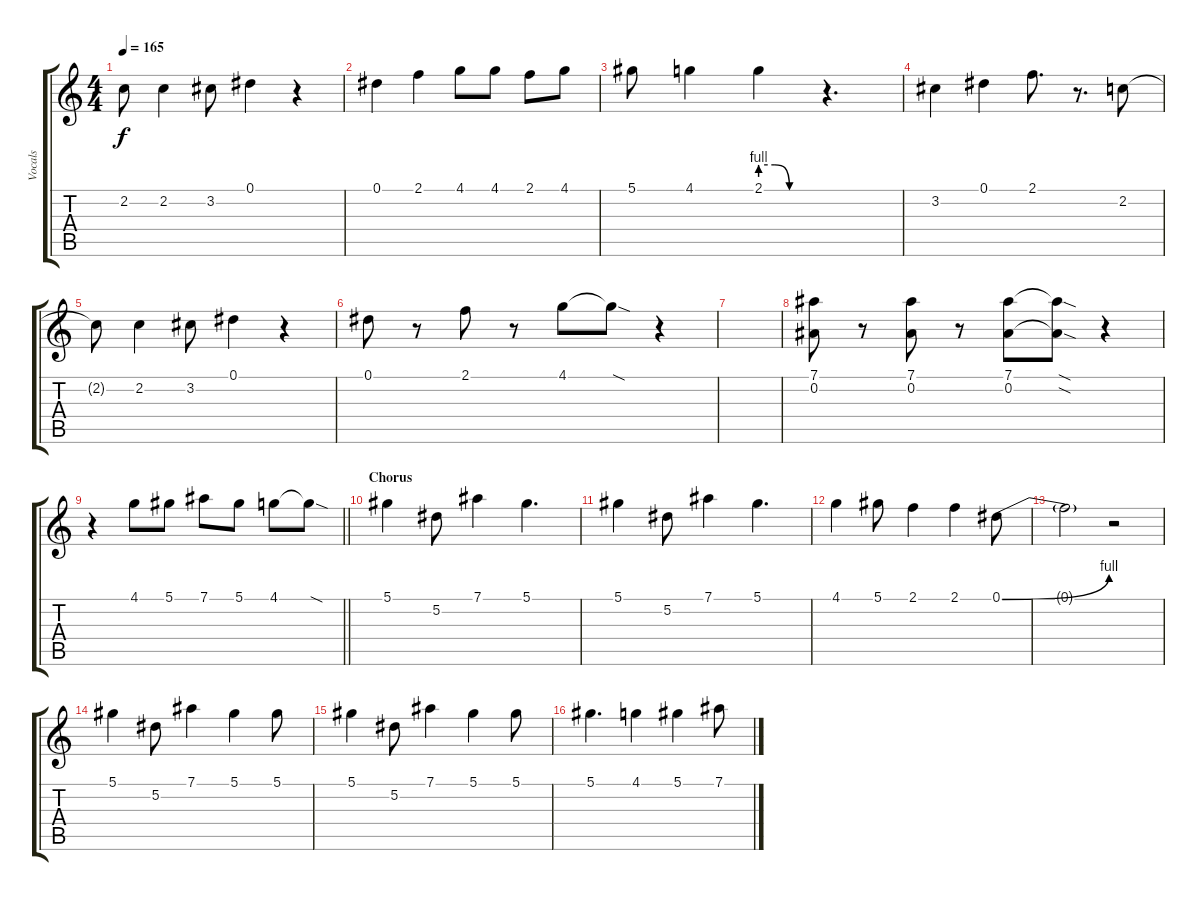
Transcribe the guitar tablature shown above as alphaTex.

\track ("Vocals" "Vocals") {instrument electricguitarclean}
\staff {score tabs}
\tuning (Eb4 Bb3 Gb3 Db3 Ab2 Eb2) {hide}
\ts (4 4)
\tempo 165
\clef g2
\ks c
2.2{t}.8{dy f} 2.2.4 3.2.8 0.1.4 r.4 |
0.1.4 2.1.4 4.1.8 4.1.8 2.1.8 4.1.8 |
5.1.8 4.1.4 2.1{be (custom 0 4 15 4 30 0 60 0)}.4 r.4{d} |
3.2.4 0.1.4 2.1.8{d} r.8{d} 2.2.8 |
2.2{t}.8 2.2.4 3.2.8 0.1.4 r.4 |
0.1.8 r.8 2.1.8 r.8 4.1.8 4.1{sod t}.8 r.4 |
|
(7.1 0.2).8 r.8 (7.1 0.2).8 r.8 (7.1 0.2).8 (7.1{sod t} 0.2{sod t}).8 r.4 |
\barLineRight lightlight
r.4 4.1.8 5.1.8 7.1.8 5.1.8 4.1.8 4.1{sod t}.8 |
\section ("" "Chorus")
5.1.4 5.2.8 7.1.4 5.1.4{d} |
5.1.4 5.2.8 7.1.4 5.1.4{d} |
4.1.4 5.1.8 2.1.4 2.1.4 0.1{be (bend 0 0 60 4)}.8 |
0.1{t}.2 r.2 |
5.1.4 5.2.8 7.1.4 5.1.4 5.1.8 |
5.1.4 5.2.8 7.1.4 5.1.4 5.1.8 |
5.1.4{d} 4.1.4 5.1.4 7.1.8
